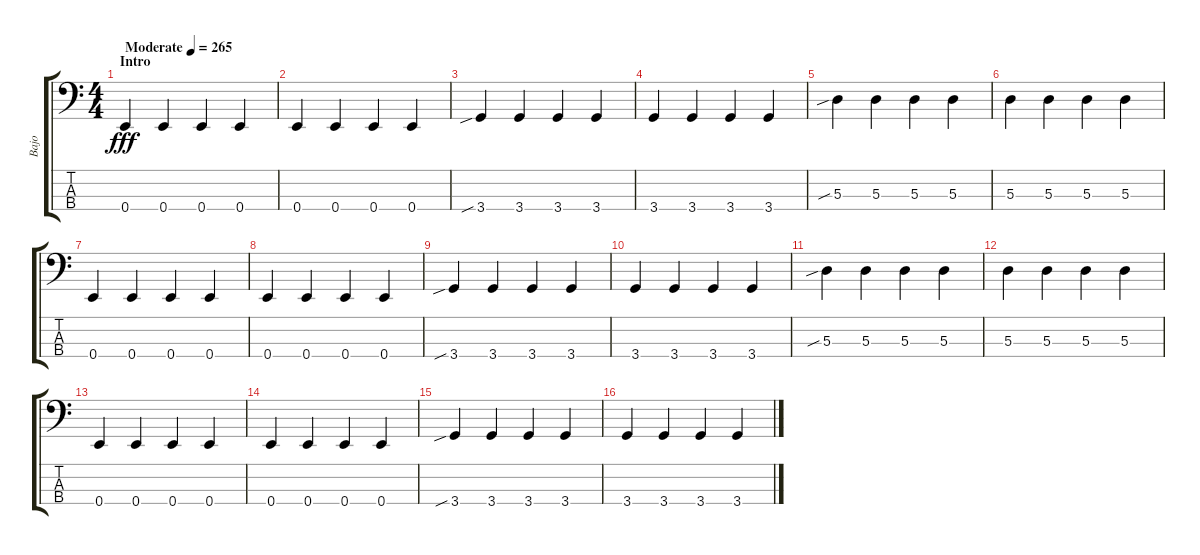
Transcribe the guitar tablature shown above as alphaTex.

\track ("Bajo" "Bajo") {instrument electricbassfinger}
\staff {score tabs}
\tuning (G2 D2 A1 E1) {hide}
\ts (4 4)
\section ("" "Intro")
\tempo (265 "Moderate")
\clef f4
\ks c
0.4.4{dy fff instrument electricbassfinger} 0.4.4 0.4.4 0.4.4 |
0.4.4 0.4.4 0.4.4 0.4.4 |
3.4{sib}.4 3.4.4 3.4.4 3.4.4 |
3.4.4 3.4.4 3.4.4 3.4.4 |
5.3{sib}.4 5.3.4 5.3.4 5.3.4 |
5.3.4 5.3.4 5.3.4 5.3.4 |
0.4.4 0.4.4 0.4.4 0.4.4 |
0.4.4 0.4.4 0.4.4 0.4.4 |
3.4{sib}.4 3.4.4 3.4.4 3.4.4 |
3.4.4 3.4.4 3.4.4 3.4.4 |
5.3{sib}.4 5.3.4 5.3.4 5.3.4 |
5.3.4 5.3.4 5.3.4 5.3.4 |
0.4.4 0.4.4 0.4.4 0.4.4 |
0.4.4 0.4.4 0.4.4 0.4.4 |
3.4{sib}.4 3.4.4 3.4.4 3.4.4 |
3.4.4 3.4.4 3.4.4 3.4.4
